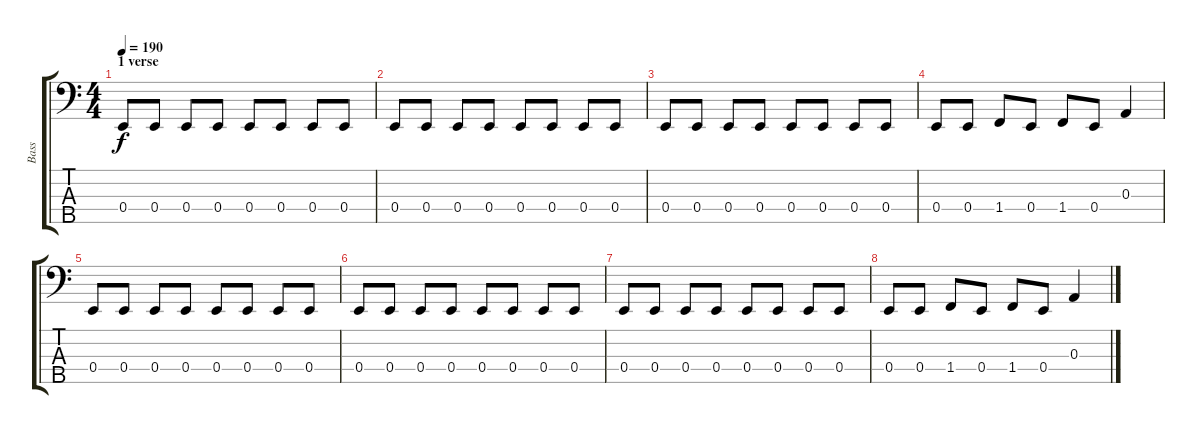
\track ("Bass" "Bass") {instrument electricbassfinger}
\staff {score tabs}
\tuning (G2 D2 A1 E1 B0) {hide}
\ts (4 4)
\section ("" "1 verse")
\tempo 190
\clef f4
\ks c
0.4.8{dy f} 0.4.8 0.4.8 0.4.8 0.4.8 0.4.8 0.4.8 0.4.8 |
0.4.8 0.4.8 0.4.8 0.4.8 0.4.8 0.4.8 0.4.8 0.4.8 |
0.4.8 0.4.8 0.4.8 0.4.8 0.4.8 0.4.8 0.4.8 0.4.8 |
0.4.8 0.4.8 1.4.8 0.4.8 1.4.8 0.4.8 0.3.4 |
0.4.8 0.4.8 0.4.8 0.4.8 0.4.8 0.4.8 0.4.8 0.4.8 |
0.4.8 0.4.8 0.4.8 0.4.8 0.4.8 0.4.8 0.4.8 0.4.8 |
0.4.8 0.4.8 0.4.8 0.4.8 0.4.8 0.4.8 0.4.8 0.4.8 |
0.4.8 0.4.8 1.4.8 0.4.8 1.4.8 0.4.8 0.3.4
